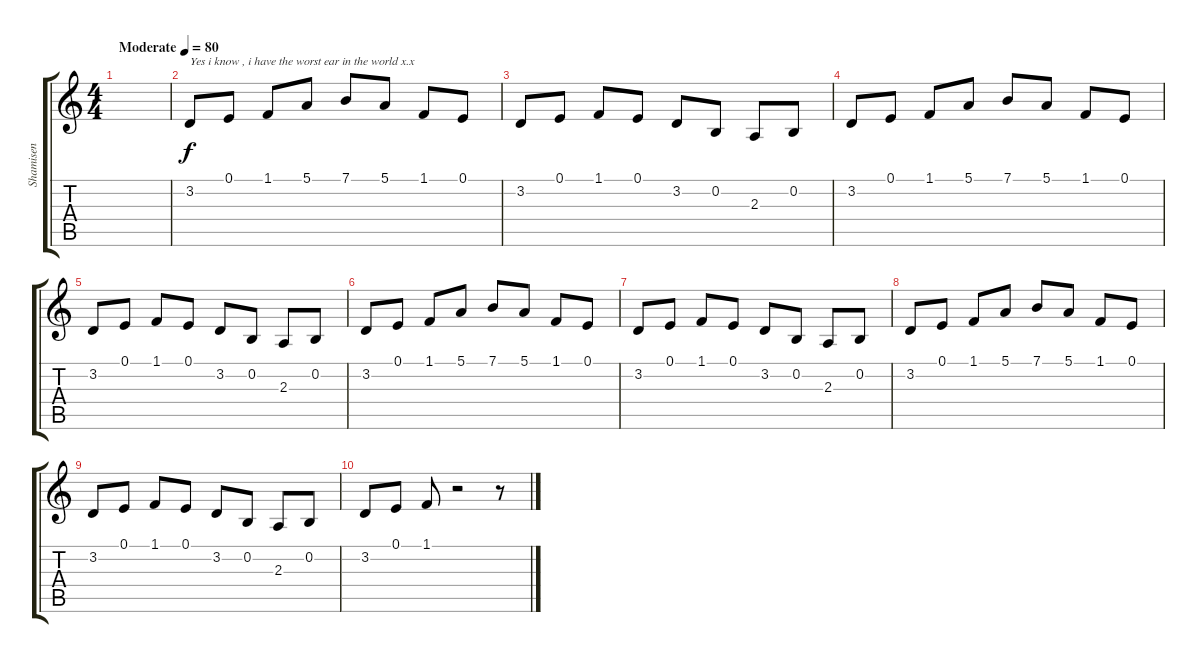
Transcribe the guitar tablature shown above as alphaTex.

\track ("Shamisen" "Shamisen") {instrument shamisen}
\staff {score tabs}
\tuning (E4 B3 G3 D3 A2 E2) {hide}
\ts (4 4)
\tempo (80 "Moderate")
\clef g2
\ks c
|
3.2.8{txt "Yes i know , i have the worst ear in the world x.x"} 0.1.8 1.1.8 5.1.8 7.1.8 5.1.8 1.1.8 0.1.8 |
3.2.8 0.1.8 1.1.8 0.1.8 3.2.8 0.2.8 2.3.8 0.2.8 |
3.2.8 0.1.8 1.1.8 5.1.8 7.1.8 5.1.8 1.1.8 0.1.8 |
3.2.8 0.1.8 1.1.8 0.1.8 3.2.8 0.2.8 2.3.8 0.2.8 |
3.2.8 0.1.8 1.1.8 5.1.8 7.1.8 5.1.8 1.1.8 0.1.8 |
3.2.8 0.1.8 1.1.8 0.1.8 3.2.8 0.2.8 2.3.8 0.2.8 |
3.2.8 0.1.8 1.1.8 5.1.8 7.1.8 5.1.8 1.1.8 0.1.8 |
3.2.8 0.1.8 1.1.8 0.1.8 3.2.8 0.2.8 2.3.8 0.2.8 |
3.2.8 0.1.8 1.1.8 r.2 r.8
